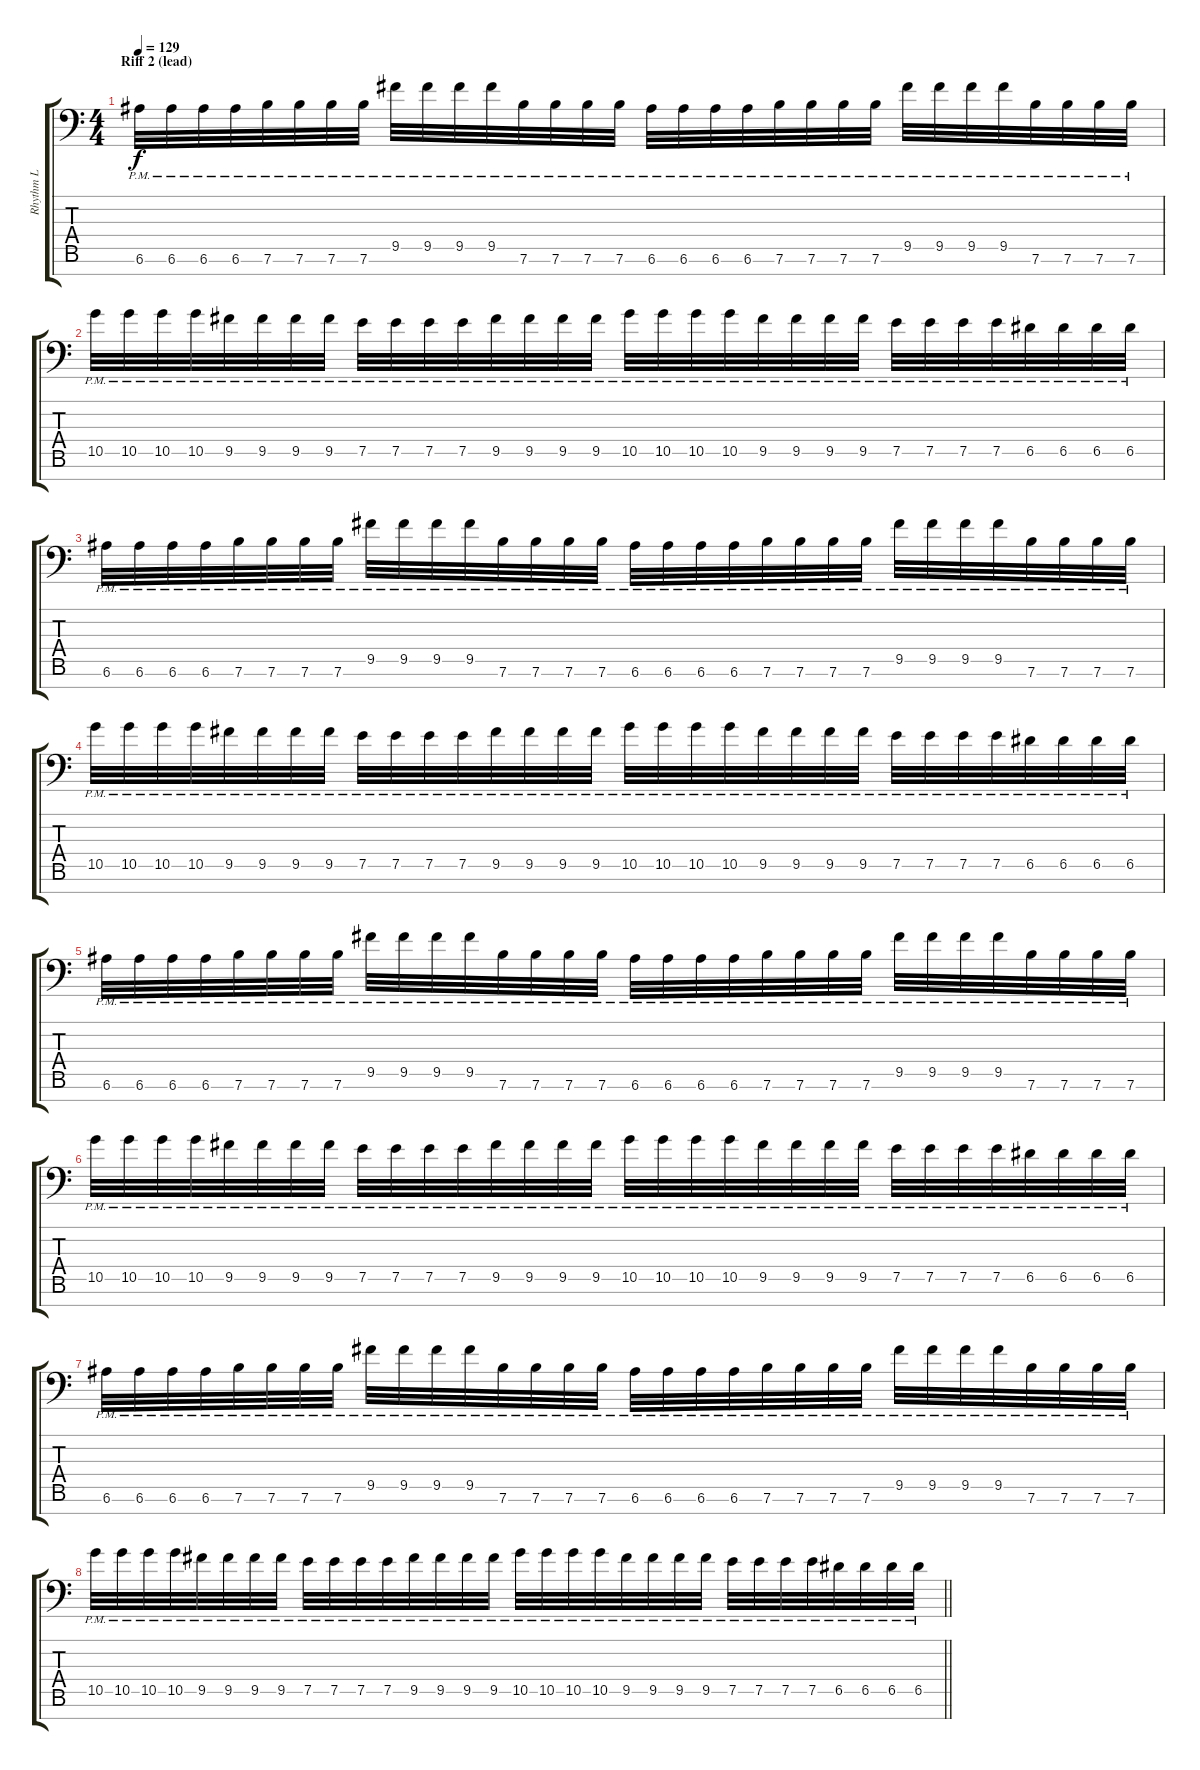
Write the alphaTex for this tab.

\track ("Rhythm L" "Rhythm L") {instrument distortionguitar}
\staff {score tabs}
\tuning (E4 B3 G3 D3 A2 E2 A1) {hide}
\ts (4 4)
\section ("" "Riff 2 (lead)")
\tempo 129
\clef f4
\ks c
6.6{pm}.32{dy f} 6.6{pm}.32 6.6{pm}.32 6.6{pm}.32 7.6{pm}.32 7.6{pm}.32 7.6{pm}.32 7.6{pm}.32 9.5{pm}.32 9.5{pm}.32 9.5{pm}.32 9.5{pm}.32 7.6{pm}.32 7.6{pm}.32 7.6{pm}.32 7.6{pm}.32 6.6{pm}.32 6.6{pm}.32 6.6{pm}.32 6.6{pm}.32 7.6{pm}.32 7.6{pm}.32 7.6{pm}.32 7.6{pm}.32 9.5{pm}.32 9.5{pm}.32 9.5{pm}.32 9.5{pm}.32 7.6{pm}.32 7.6{pm}.32 7.6{pm}.32 7.6{pm}.32 |
10.5{pm}.32 10.5{pm}.32 10.5{pm}.32 10.5{pm}.32 9.5{pm}.32 9.5{pm}.32 9.5{pm}.32 9.5{pm}.32 7.5{pm}.32 7.5{pm}.32 7.5{pm}.32 7.5{pm}.32 9.5{pm}.32 9.5{pm}.32 9.5{pm}.32 9.5{pm}.32 10.5{pm}.32 10.5{pm}.32 10.5{pm}.32 10.5{pm}.32 9.5{pm}.32 9.5{pm}.32 9.5{pm}.32 9.5{pm}.32 7.5{pm}.32 7.5{pm}.32 7.5{pm}.32 7.5{pm}.32 6.5{pm}.32 6.5{pm}.32 6.5{pm}.32 6.5{pm}.32 |
6.6{pm}.32 6.6{pm}.32 6.6{pm}.32 6.6{pm}.32 7.6{pm}.32 7.6{pm}.32 7.6{pm}.32 7.6{pm}.32 9.5{pm}.32 9.5{pm}.32 9.5{pm}.32 9.5{pm}.32 7.6{pm}.32 7.6{pm}.32 7.6{pm}.32 7.6{pm}.32 6.6{pm}.32 6.6{pm}.32 6.6{pm}.32 6.6{pm}.32 7.6{pm}.32 7.6{pm}.32 7.6{pm}.32 7.6{pm}.32 9.5{pm}.32 9.5{pm}.32 9.5{pm}.32 9.5{pm}.32 7.6{pm}.32 7.6{pm}.32 7.6{pm}.32 7.6{pm}.32 |
10.5{pm}.32 10.5{pm}.32 10.5{pm}.32 10.5{pm}.32 9.5{pm}.32 9.5{pm}.32 9.5{pm}.32 9.5{pm}.32 7.5{pm}.32 7.5{pm}.32 7.5{pm}.32 7.5{pm}.32 9.5{pm}.32 9.5{pm}.32 9.5{pm}.32 9.5{pm}.32 10.5{pm}.32 10.5{pm}.32 10.5{pm}.32 10.5{pm}.32 9.5{pm}.32 9.5{pm}.32 9.5{pm}.32 9.5{pm}.32 7.5{pm}.32 7.5{pm}.32 7.5{pm}.32 7.5{pm}.32 6.5{pm}.32 6.5{pm}.32 6.5{pm}.32 6.5{pm}.32 |
6.6{pm}.32 6.6{pm}.32 6.6{pm}.32 6.6{pm}.32 7.6{pm}.32 7.6{pm}.32 7.6{pm}.32 7.6{pm}.32 9.5{pm}.32 9.5{pm}.32 9.5{pm}.32 9.5{pm}.32 7.6{pm}.32 7.6{pm}.32 7.6{pm}.32 7.6{pm}.32 6.6{pm}.32 6.6{pm}.32 6.6{pm}.32 6.6{pm}.32 7.6{pm}.32 7.6{pm}.32 7.6{pm}.32 7.6{pm}.32 9.5{pm}.32 9.5{pm}.32 9.5{pm}.32 9.5{pm}.32 7.6{pm}.32 7.6{pm}.32 7.6{pm}.32 7.6{pm}.32 |
10.5{pm}.32 10.5{pm}.32 10.5{pm}.32 10.5{pm}.32 9.5{pm}.32 9.5{pm}.32 9.5{pm}.32 9.5{pm}.32 7.5{pm}.32 7.5{pm}.32 7.5{pm}.32 7.5{pm}.32 9.5{pm}.32 9.5{pm}.32 9.5{pm}.32 9.5{pm}.32 10.5{pm}.32 10.5{pm}.32 10.5{pm}.32 10.5{pm}.32 9.5{pm}.32 9.5{pm}.32 9.5{pm}.32 9.5{pm}.32 7.5{pm}.32 7.5{pm}.32 7.5{pm}.32 7.5{pm}.32 6.5{pm}.32 6.5{pm}.32 6.5{pm}.32 6.5{pm}.32 |
6.6{pm}.32 6.6{pm}.32 6.6{pm}.32 6.6{pm}.32 7.6{pm}.32 7.6{pm}.32 7.6{pm}.32 7.6{pm}.32 9.5{pm}.32 9.5{pm}.32 9.5{pm}.32 9.5{pm}.32 7.6{pm}.32 7.6{pm}.32 7.6{pm}.32 7.6{pm}.32 6.6{pm}.32 6.6{pm}.32 6.6{pm}.32 6.6{pm}.32 7.6{pm}.32 7.6{pm}.32 7.6{pm}.32 7.6{pm}.32 9.5{pm}.32 9.5{pm}.32 9.5{pm}.32 9.5{pm}.32 7.6{pm}.32 7.6{pm}.32 7.6{pm}.32 7.6{pm}.32 |
\barLineRight lightlight
10.5{pm}.32 10.5{pm}.32 10.5{pm}.32 10.5{pm}.32 9.5{pm}.32 9.5{pm}.32 9.5{pm}.32 9.5{pm}.32 7.5{pm}.32 7.5{pm}.32 7.5{pm}.32 7.5{pm}.32 9.5{pm}.32 9.5{pm}.32 9.5{pm}.32 9.5{pm}.32 10.5{pm}.32 10.5{pm}.32 10.5{pm}.32 10.5{pm}.32 9.5{pm}.32 9.5{pm}.32 9.5{pm}.32 9.5{pm}.32 7.5{pm}.32 7.5{pm}.32 7.5{pm}.32 7.5{pm}.32 6.5{pm}.32 6.5{pm}.32 6.5{pm}.32 6.5{pm}.32
